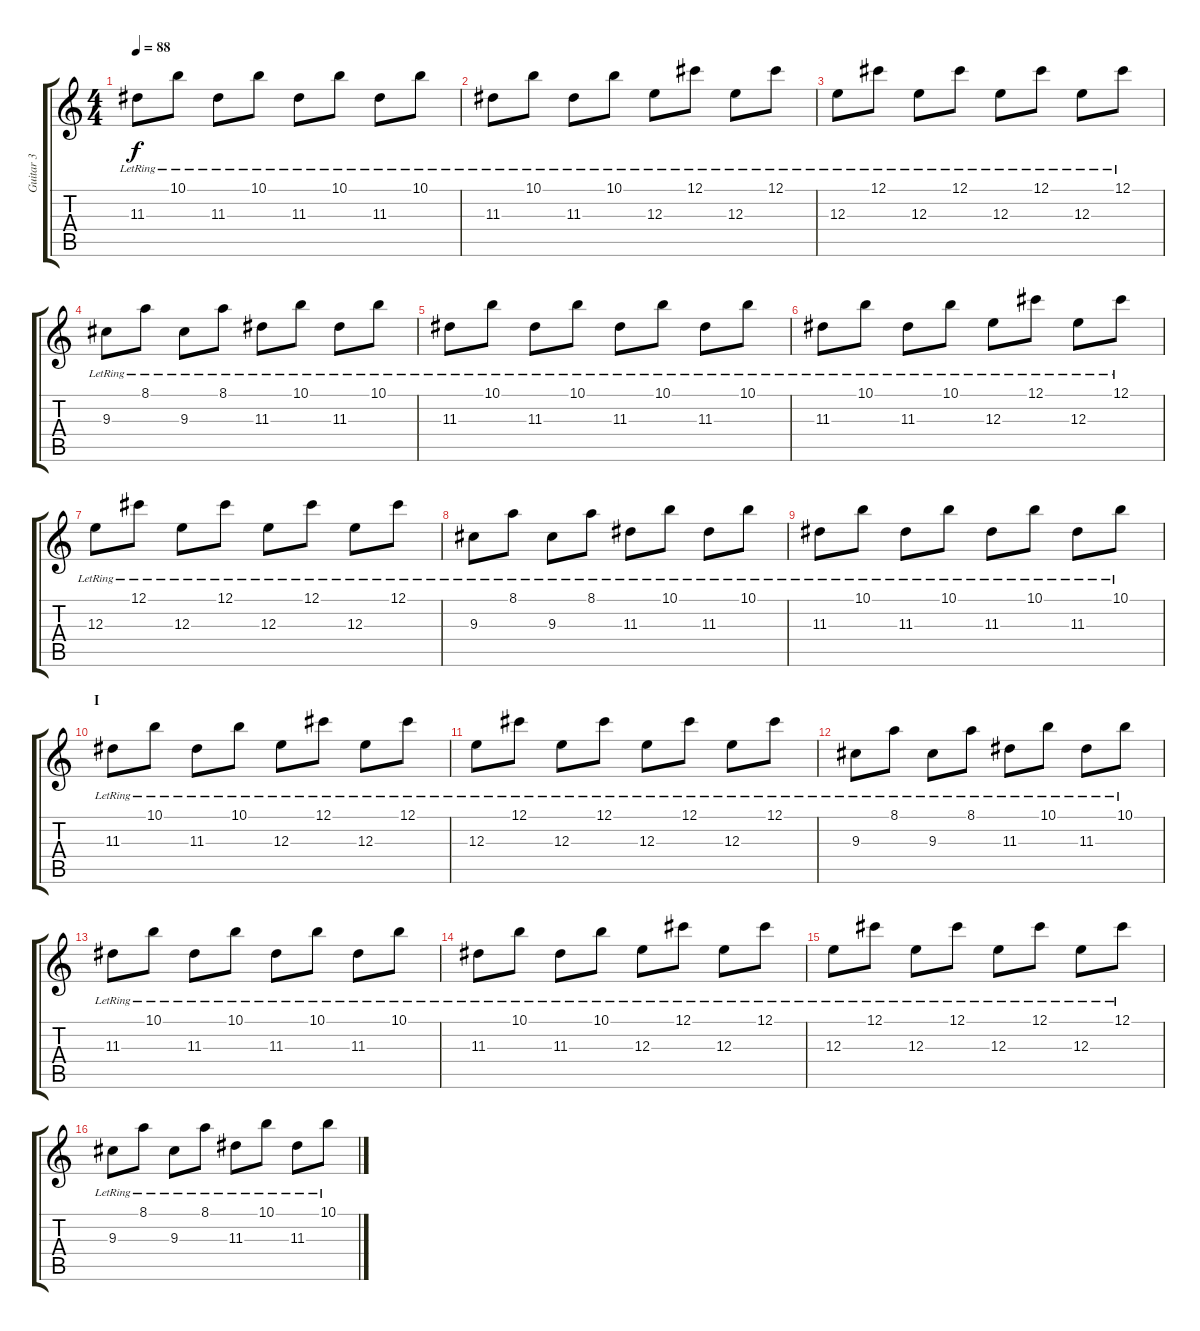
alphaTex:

\track ("Guitar 3" "Guitar 3") {instrument electricguitarjazz}
\staff {score tabs}
\tuning (Db4 Ab3 E3 B2 Gb2 Db2) {hide}
\ts (4 4)
\tempo 88
\clef g2
\ks c
11.3{lr}.8{dy f} 10.1{lr}.8 11.3{lr}.8 10.1{lr}.8 11.3{lr}.8 10.1{lr}.8 11.3{lr}.8 10.1{lr}.8 |
11.3{lr}.8 10.1{lr}.8 11.3{lr}.8 10.1{lr}.8 12.3{lr}.8 12.1{lr}.8 12.3{lr}.8 12.1{lr}.8 |
12.3{lr}.8 12.1{lr}.8 12.3{lr}.8 12.1{lr}.8 12.3{lr}.8 12.1{lr}.8 12.3{lr}.8 12.1{lr}.8 |
9.3{lr}.8 8.1{lr}.8 9.3{lr}.8 8.1{lr}.8 11.3{lr}.8 10.1{lr}.8 11.3{lr}.8 10.1{lr}.8 |
11.3{lr}.8 10.1{lr}.8 11.3{lr}.8 10.1{lr}.8 11.3{lr}.8 10.1{lr}.8 11.3{lr}.8 10.1{lr}.8 |
11.3{lr}.8 10.1{lr}.8 11.3{lr}.8 10.1{lr}.8 12.3{lr}.8 12.1{lr}.8 12.3{lr}.8 12.1{lr}.8 |
12.3{lr}.8 12.1{lr}.8 12.3{lr}.8 12.1{lr}.8 12.3{lr}.8 12.1{lr}.8 12.3{lr}.8 12.1{lr}.8 |
9.3{lr}.8 8.1{lr}.8 9.3{lr}.8 8.1{lr}.8 11.3{lr}.8 10.1{lr}.8 11.3{lr}.8 10.1{lr}.8 |
11.3{lr}.8 10.1{lr}.8 11.3{lr}.8 10.1{lr}.8 11.3{lr}.8 10.1{lr}.8 11.3{lr}.8 10.1{lr}.8 |
\section ("" "I")
11.3{lr}.8 10.1{lr}.8 11.3{lr}.8 10.1{lr}.8 12.3{lr}.8 12.1{lr}.8 12.3{lr}.8 12.1{lr}.8 |
12.3{lr}.8 12.1{lr}.8 12.3{lr}.8 12.1{lr}.8 12.3{lr}.8 12.1{lr}.8 12.3{lr}.8 12.1{lr}.8 |
9.3{lr}.8 8.1{lr}.8 9.3{lr}.8 8.1{lr}.8 11.3{lr}.8 10.1{lr}.8 11.3{lr}.8 10.1{lr}.8 |
11.3{lr}.8 10.1{lr}.8 11.3{lr}.8 10.1{lr}.8 11.3{lr}.8 10.1{lr}.8 11.3{lr}.8 10.1{lr}.8 |
11.3{lr}.8 10.1{lr}.8 11.3{lr}.8 10.1{lr}.8 12.3{lr}.8 12.1{lr}.8 12.3{lr}.8 12.1{lr}.8 |
12.3{lr}.8 12.1{lr}.8 12.3{lr}.8 12.1{lr}.8 12.3{lr}.8 12.1{lr}.8 12.3{lr}.8 12.1{lr}.8 |
9.3{lr}.8 8.1{lr}.8 9.3{lr}.8 8.1{lr}.8 11.3{lr}.8 10.1{lr}.8 11.3{lr}.8 10.1{lr}.8
